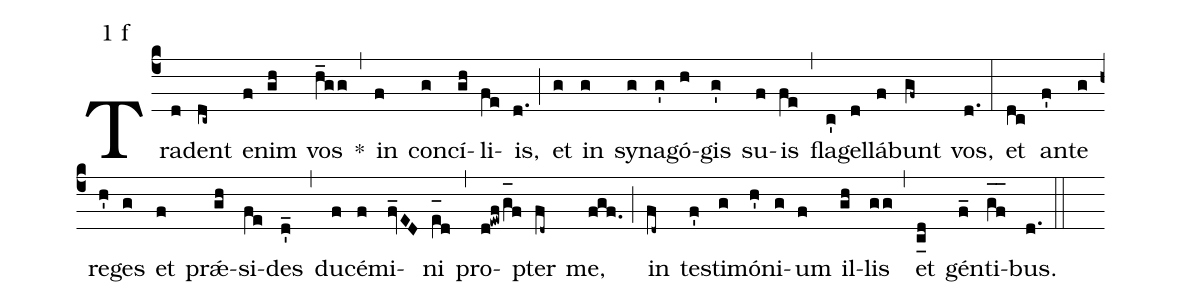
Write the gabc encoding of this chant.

mode:1 f;
%%
(c4) Tra(d)dent(dc~) e(f)nim(gh) vos(h_gg) *(,) in(f) con(g)cí(gh)li(fe)is,(d.) (;) et(g) in(g) sy(g)na(g')gó(h)gis(g') su(f)is(fe) (,) fla(c')gel(d)lá(f)bunt(gf~) vos,(d.) (:) et(dc) an(f')te(g) re(h')ges(g) et(f) prǽ(gh)si(fe)des(d'_) (,) du(f)cé(f)mi(fv_ED)ni(e_[oh:h][ll:1]d) (,) pro(d!ewf/g_[oh:h]f)pter(fd~) me,(fgf.) (;) in(fd~) te(f')sti(g)mó(h')ni(g)um(f) il(gh)lis(gg) (,) et(c_[ll:1]d) gén(f_)ti(g_[oh:h]f_[oh:h])bus.(d.) (::)
